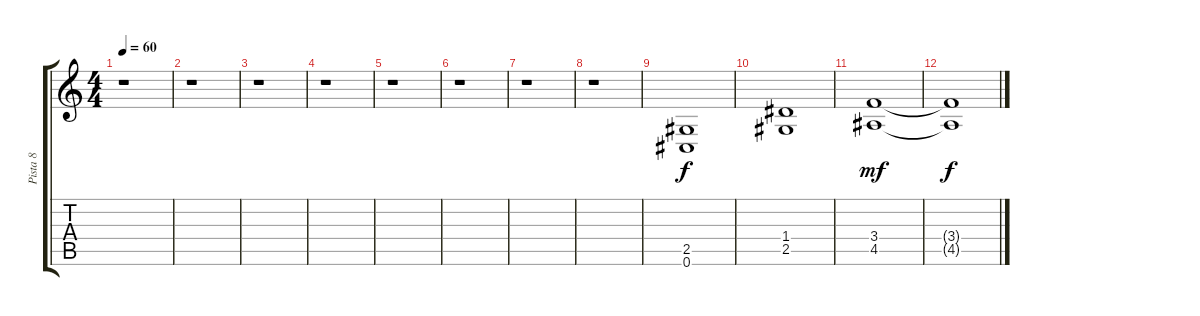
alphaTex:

\track ("Pista 8" "Pista 8") {instrument distortionguitar}
\staff {score tabs}
\tuning (E4 B3 G3 D3 Gb2 Db2) {hide}
\ts (4 4)
\tempo 60
\clef g2
\ks c
r.1{dy f} |
r.1 |
r.1 |
r.1 |
r.1 |
r.1 |
r.1 |
r.1 |
(2.5 0.6).1 |
(1.4 2.5).1 |
(3.4 4.5).1{dy mf} |
(3.4{t} 4.5{t}).1{dy f}
